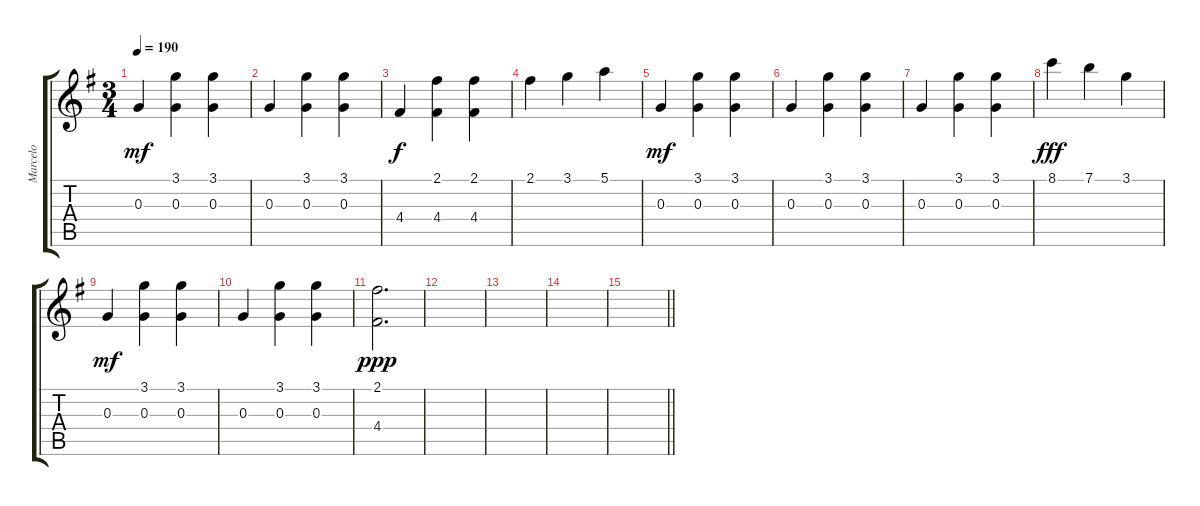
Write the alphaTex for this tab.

\track ("Marcelo" "Marcelo") {instrument brightacousticpiano}
\staff {score tabs}
\tuning (E5 B4 G4 D4 A3 E3) {hide}
\ts (3 4)
\tempo 190
\clef g2
\ks g
0.3.4{dy mf} (3.1 0.3).4 (3.1 0.3).4 |
0.3.4 (3.1 0.3).4 (3.1 0.3).4 |
4.4.4{dy f} (2.1 4.4).4 (2.1 4.4).4 |
2.1.4 3.1.4 5.1.4 |
0.3.4{dy mf} (3.1 0.3).4 (3.1 0.3).4 |
0.3.4 (3.1 0.3).4 (3.1 0.3).4 |
0.3.4 (3.1 0.3).4 (3.1 0.3).4 |
8.1.4{dy fff} 7.1.4 3.1.4 |
0.3.4{dy mf} (3.1 0.3).4 (3.1 0.3).4 |
0.3.4 (3.1 0.3).4 (3.1 0.3).4 |
(2.1 4.4).2{d dy ppp} |
|
|
|
\barLineRight lightlight
